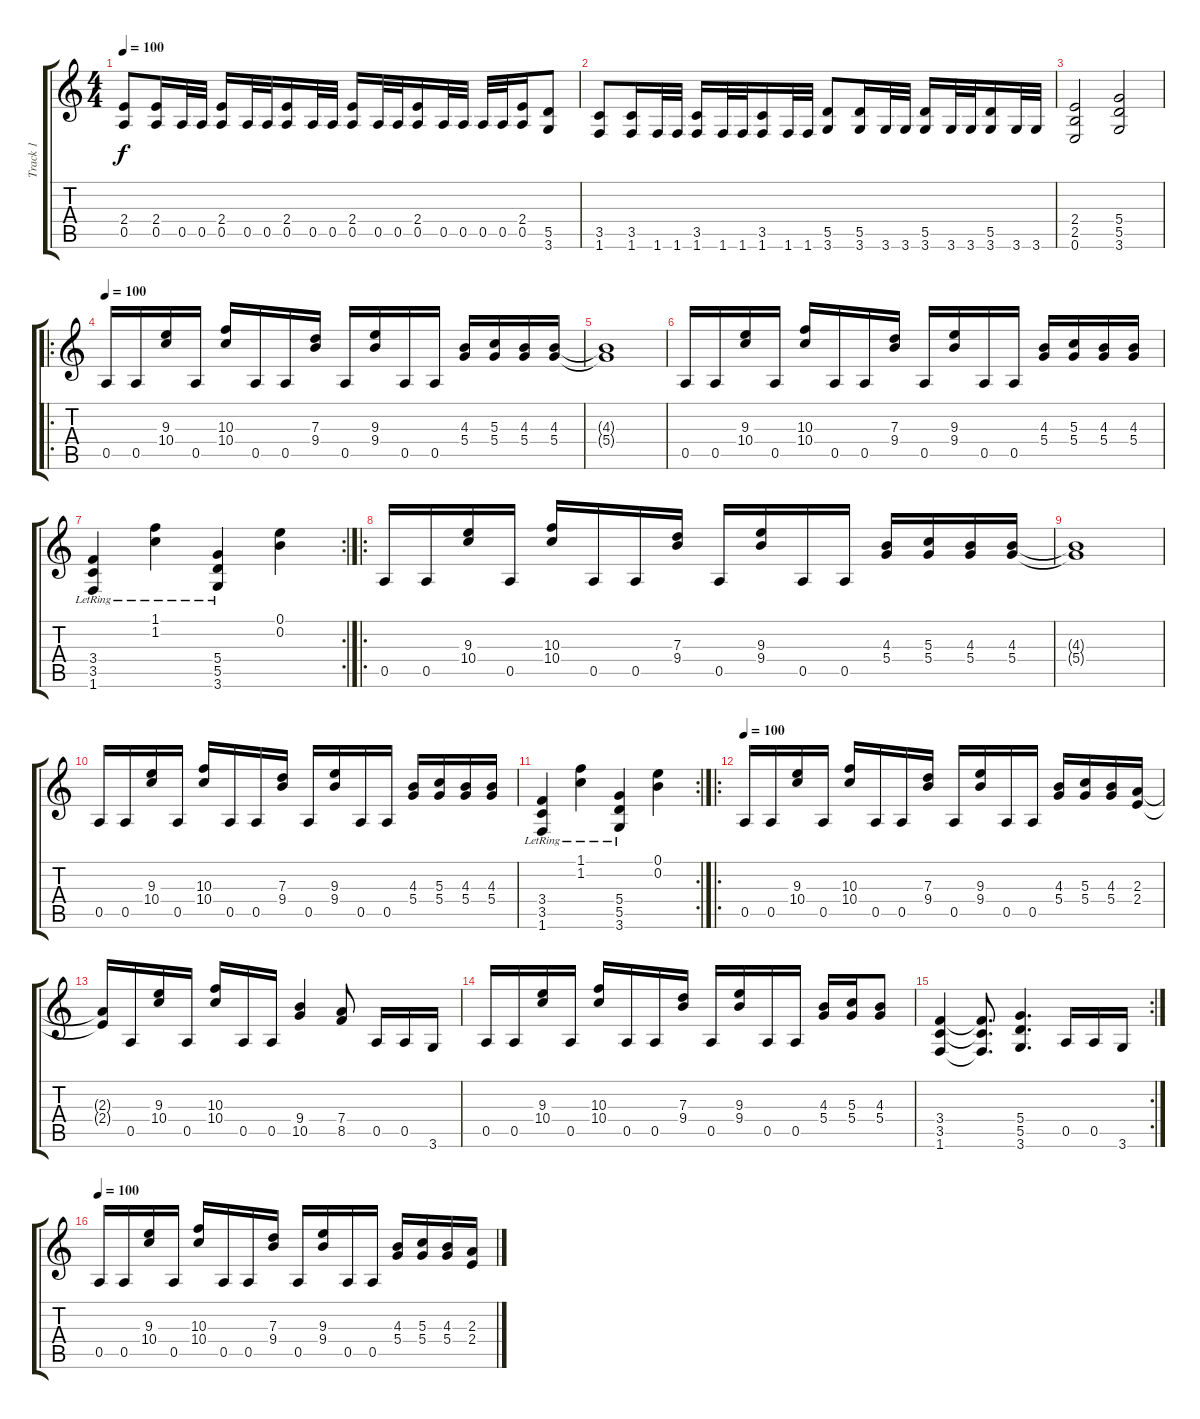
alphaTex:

\track ("Track 1" "Track 1") {instrument distortionguitar}
\staff {score tabs}
\tuning (E4 B3 G3 D3 A2 E2) {hide}
\ts (4 4)
\tempo 100
\clef g2
\ks c
(2.4 0.5).8{dy f} (2.4 0.5).16 0.5.32 0.5.32 (2.4 0.5).16 0.5.32 0.5.32 (2.4 0.5).16 0.5.32 0.5.32 (2.4 0.5).16 0.5.32 0.5.32 (2.4 0.5).16 0.5.32 0.5.32 0.5.32 0.5.32 (2.4 0.5).16 (5.5 3.6).8 |
(3.5 1.6).8 (3.5 1.6).16 1.6.32 1.6.32 (3.5 1.6).16 1.6.32 1.6.32 (3.5 1.6).16 1.6.32 1.6.32 (5.5 3.6).8 (5.5 3.6).16 3.6.32 3.6.32 (5.5 3.6).16 3.6.32 3.6.32 (5.5 3.6).16 3.6.32 3.6.32 |
(2.4 2.5 0.6).2 (5.4 5.5 3.6).2 |
\ro
\tempo 100
0.5.16 0.5.16 (9.3 10.4).16 0.5.16 (10.3 10.4).16 0.5.16 0.5.16 (7.3 9.4).16 0.5.16 (9.3 9.4).16 0.5.16 0.5.16 (4.3 5.4).16 (5.3 5.4).16 (4.3 5.4).16 (4.3 5.4).16 |
(4.3{t} 5.4{t}).1 |
0.5.16 0.5.16 (9.3 10.4).16 0.5.16 (10.3 10.4).16 0.5.16 0.5.16 (7.3 9.4).16 0.5.16 (9.3 9.4).16 0.5.16 0.5.16 (4.3 5.4).16 (5.3 5.4).16 (4.3 5.4).16 (4.3 5.4).16 |
\rc 2
(3.4{lr} 3.5{lr} 1.6{lr}).4 (1.1 1.2{lr}).4 (5.4 5.5{lr} 3.6).4 (0.1 0.2).4 |
\ro
0.5.16 0.5.16 (9.3 10.4).16 0.5.16 (10.3 10.4).16 0.5.16 0.5.16 (7.3 9.4).16 0.5.16 (9.3 9.4).16 0.5.16 0.5.16 (4.3 5.4).16 (5.3 5.4).16 (4.3 5.4).16 (4.3 5.4).16 |
(4.3{t} 5.4{t}).1 |
0.5.16 0.5.16 (9.3 10.4).16 0.5.16 (10.3 10.4).16 0.5.16 0.5.16 (7.3 9.4).16 0.5.16 (9.3 9.4).16 0.5.16 0.5.16 (4.3 5.4).16 (5.3 5.4).16 (4.3 5.4).16 (4.3 5.4).16 |
\rc 2
(3.4{lr} 3.5{lr} 1.6{lr}).4 (1.1 1.2{lr}).4 (5.4 5.5{lr} 3.6).4 (0.1 0.2).4 |
\ro
\tempo 100
0.5.16 0.5.16 (9.3 10.4).16 0.5.16 (10.3 10.4).16 0.5.16 0.5.16 (7.3 9.4).16 0.5.16 (9.3 9.4).16 0.5.16 0.5.16 (4.3 5.4).16 (5.3 5.4).16 (4.3 5.4).16 (2.3 2.4).16 |
(2.3{t} 2.4{t}).16 0.5.16 (9.3 10.4).16 0.5.16 (10.3 10.4).16 0.5.16 0.5.16 (9.4 10.5).4 (7.4 8.5).8 0.5.16 0.5.16 3.6.16 |
0.5.16 0.5.16 (9.3 10.4).16 0.5.16 (10.3 10.4).16 0.5.16 0.5.16 (7.3 9.4).16 0.5.16 (9.3 9.4).16 0.5.16 0.5.16 (4.3 5.4).16 (5.3 5.4).16 (4.3 5.4).8 |
\rc 2
(3.4 3.5 1.6).4 (3.4{t} 3.5{t} 1.6{t}).8{d} (5.4 5.5 3.6).4{d} 0.5.16 0.5.16 3.6.16 |
\tempo 100
0.5.16 0.5.16 (9.3 10.4).16 0.5.16 (10.3 10.4).16 0.5.16 0.5.16 (7.3 9.4).16 0.5.16 (9.3 9.4).16 0.5.16 0.5.16 (4.3 5.4).16 (5.3 5.4).16 (4.3 5.4).16 (2.3 2.4).16
